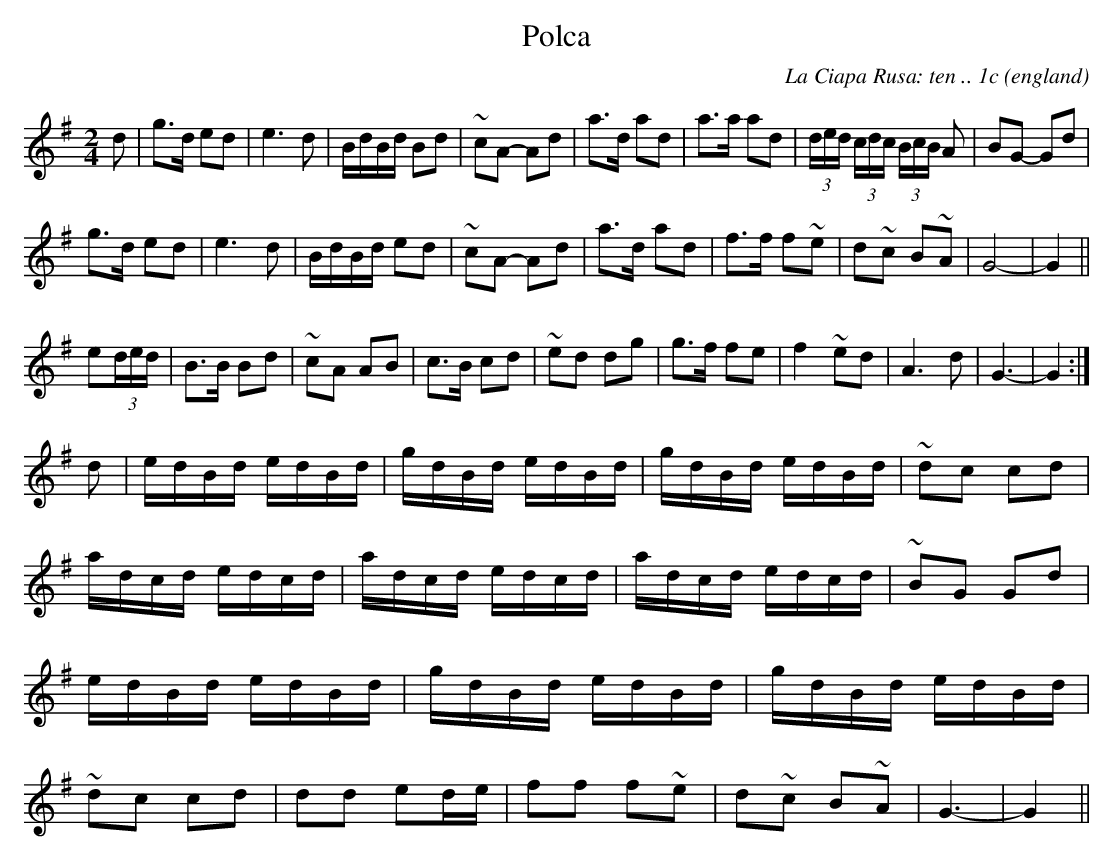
X:1
T:Polca
O:england
C:La Ciapa Rusa: ten .. 1c
M:2/4
L:1/16
K:G
d2|g3d e2d2|e6 d2|BdBd B2d2|~c2A2- A2d2|\
a3d a2d2|a3a a2d2|(3ded (3cdc (3BcB A2|B2G2- G2d2|
g3d e2d2|e6 d2|BdBd e2d2|~c2A2- A2d2|\
a3d a2d2|f3f f2~e2|d2~c2 B2~A2|G8-|G4||
e2(3ded|B3B B2d2|~c2A2 A2B2|c3B c2d2|~e2d2 d2g2|\
g3f f2e2|f4 ~e2d2|A6d2|G6-|G4:|
d2|edBd edBd|gdBd edBd|gdBd edBd|~d2c2 c2d2|\
adcd edcd|adcd edcd|adcd edcd|~B2G2 G2d2|\
edBd edBd|gdBd edBd|gdBd edBd|~d2c2 c2d2|\
d2d2 e2de|f2f2 f2~e2|d2~c2 B2~A2|G6-|G4||
